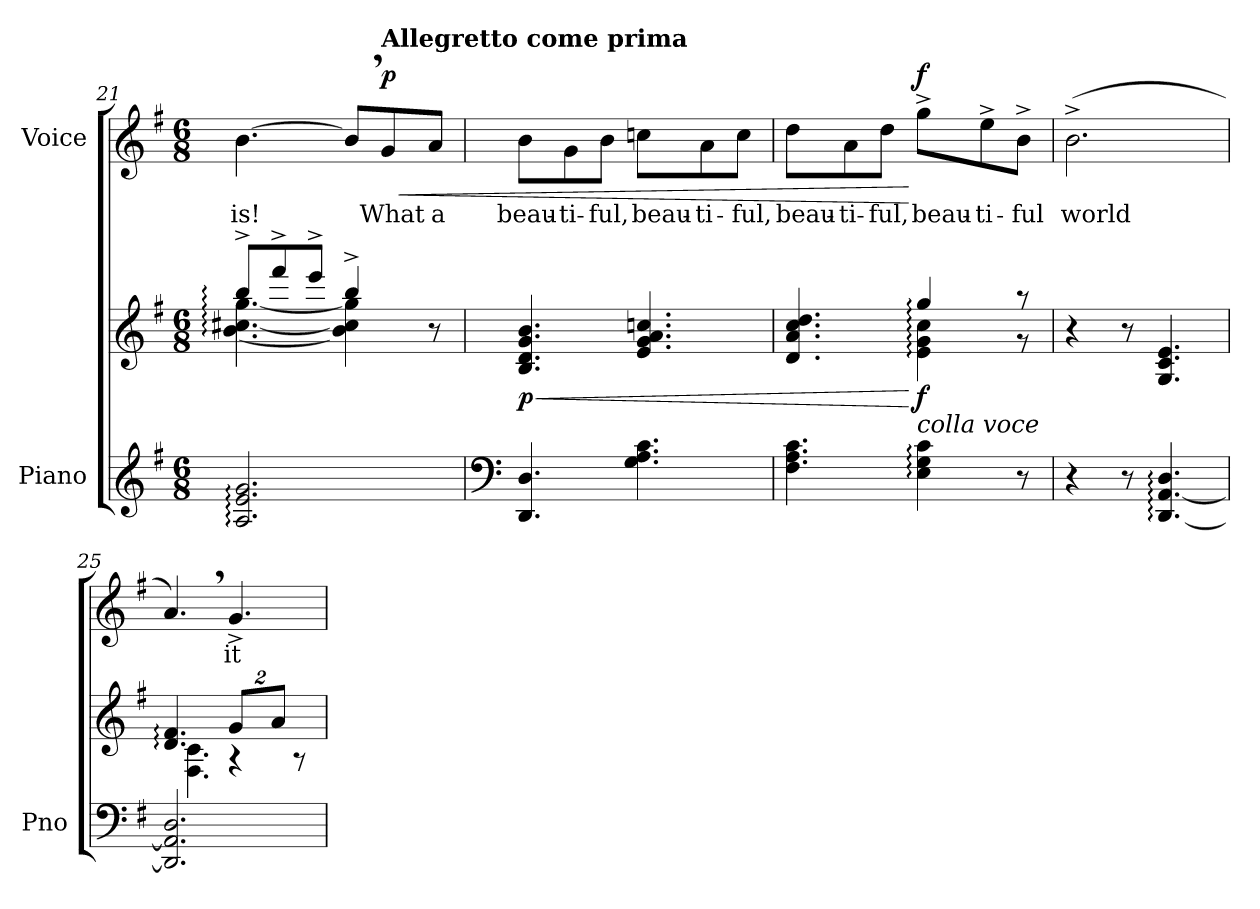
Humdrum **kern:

**kern	**kern	**dynam	**kern	**text	**dynam
*part2	*part2	*part2	*part1	*part1	*part1
*staff3	*staff2	*staff2/3	*staff1	*staff1	*staff1
*I"Piano	*	*	*I"Voice	*	*
*I'Pno	*	*	*	*	*
!!LO:LB:g=z
*clefG2	*clefG2	*	*clefG2	*	*
*k[f#]	*k[f#]	*	*k[f#]	*	*
*M6/8	*M6/8	*	*M6/8	*	*
=21	=21	=21	=21	=21	=21
*	*^	*	*	*	*
!	!	!	!	!	!LO:LY:b	!
2.A/: 2.e/: 2.g/:	8bb:^/L	[4.b\: [4.cc#X\: [4.gg\:	.	[4.b\	is!	.
.	8fff#^/	.	.	.	.	.
.	8eee^/J	.	.	.	.	.
.	4bb^/	4b\] 4cc#\] 4gg\]	.	8b,/L]	.	.
!	!	!	!	!LO:TX:a:B:t=Allegretto come prima	!	!
!	!	!	!	!	!LO:LY:b	!LO:HP:b
!	!	!	!	!	!	!LO:DY:n=1:a
.	.	.	.	8g/	What	< p
!	!	!	!	!	!LO:LY:b	!
.	8r	8ryy	.	8a/J	a	.
*	*v	*v	*	*	*	*
=22	=22	=22	=22	=22	=22
*clefF4	*	*	*	*	*
*	*^	*	*	*	*
!	!LO:TX:b:i:t=Tempo I	!	!	!	!	!
!	!	!	!LO:HP:b	!	!LO:LY:b	!
!	!	!	!LO:DY:n=1:b	!	!	!
*	*v	*v	*	*	*	*
4.DD/ 4.D/	4.B/ 4.d/ 4.g/ 4.b/	< p	8b\L	beau-	.
!	!	!	!	!LO:LY:b	!
.	.	.	8g\	-ti-	.
!	!	!	!	!LO:LY:b	!
.	.	.	8b\J	-ful,	.
!	!	!	!	!LO:LY:b	!
4.G\ 4.A\ 4.c\	4.e/ 4.g/ 4.a/ 4.ccn/	.	8ccn\L	beau-	.
!	!	!	!	!LO:LY:b	!
.	.	.	8a\	-ti-	.
!	!	!	!	!LO:LY:b	!
.	.	.	8cc\J	-ful,	.
=23	=23	=23	=23	=23	=23
*	*^	*	*	*	*
!	!	!	!	!	!LO:LY:b	!
4.F#\ 4.A\ 4.c\	4.d/ 4.a/ 4.cc/ 4.dd/	4.ryy	.	8dd\L	beau-	.
!	!	!	!	!	!LO:LY:b	!
.	.	.	.	8a\	-ti-	.
!	!	!	!	!	!LO:LY:b	!
.	.	.	.	8dd\J	-ful,	.
!LO:TX:a:i:t=colla voce	!	!	!	!	!	!
!	!	!	!LO:DY:n=1:b	!	!LO:LY:b	!LO:DY:n=1:a
4E\: 4G\: 4c\:	4gg:/	4e\: 4g\: 4cc\:	[ f	8gg^\L	beau-	[ f
!	!	!	!	!	!LO:LY:b	!
.	.	.	.	8ee^\	-ti-	.
!	!	!	!	!	!LO:LY:b	!
8r	8r	8r	.	8b^\J	-ful	.
!!LO:LB:g=z
=24	=24	=24	=24	=24	=24	=24
!	!	!	!	!	!LO:LY:b	!
*	*v	*v	*	*	*	*
4r	4r	.	(>2.b^\	world	.
8r	8r	.	.	.	.
[4.DD/: [4.AA/: 4.D/:	4.G/ 4.c/ 4.e/	.	.	.	.
=25	=25	=25	=25	=25	=25
*	*^	*	*	*	*
2.DD/] 2.AA/] 2.D/	4.d/: 4.f#/:	4.F#\ 4.c\	.	4.a,/)	.	.
*	*Xbrackettup	*	*	*	*	*
!	!	!	!	!	!LO:LY:b	!
.	16%3g/L	4r	.	4.g^/	it	.
.	16%3a/J	.	.	.	.	.
.	.	8r	.	.	.	.
*	*v	*v	*	*	*	*
=	=	=	=	=	=
*-	*-	*-	*-	*-	*-
